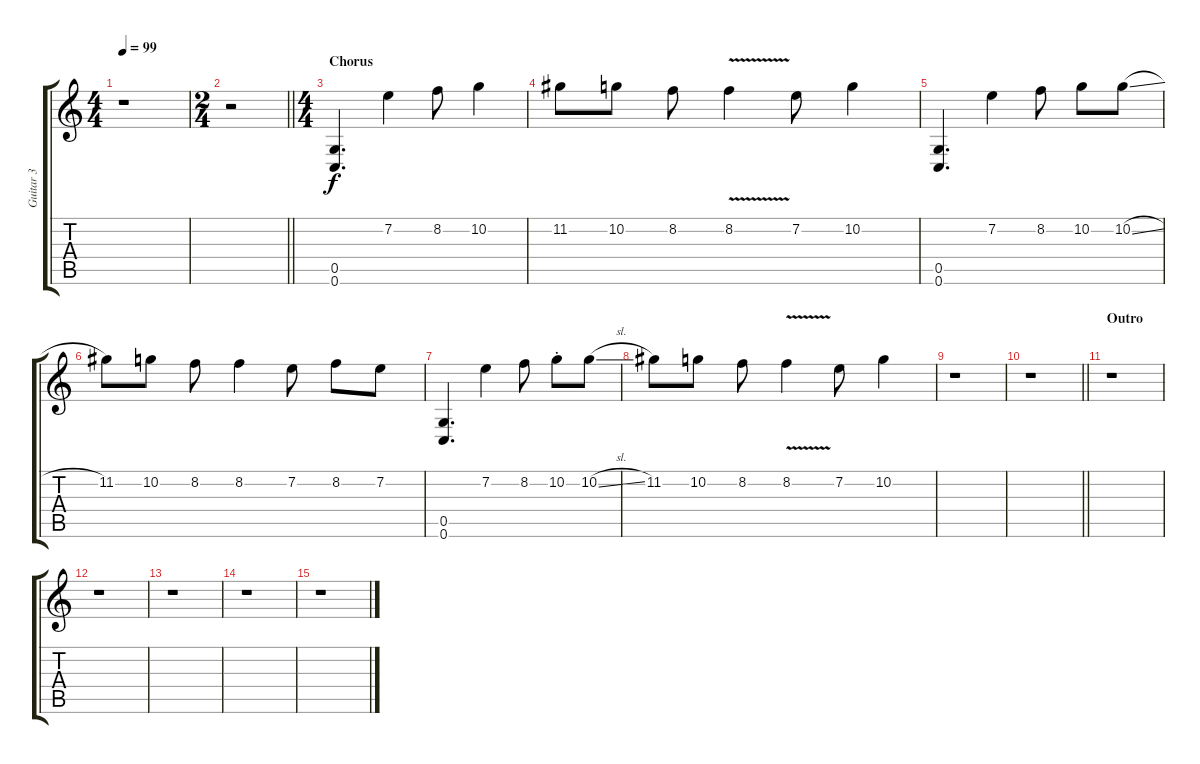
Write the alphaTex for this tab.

\track ("Guitar 3" "Guitar 3") {instrument distortionguitar}
\staff {score tabs}
\tuning (D4 A3 F3 C3 G2 C2) {hide}
\ts (4 4)
\tempo 99
\clef g2
\ks c
r.1{dy f} |
\ts (2 4)
\barLineRight lightlight
r.2 |
\ts (4 4)
\section ("" "Chorus")
(0.5 0.6).4{d} 7.2.4 8.2.8 10.2.4 |
11.2.8 10.2.8 8.2.8 8.2{v}.4 7.2.8 10.2.4 |
(0.5 0.6).4{d} 7.2.4 8.2.8 10.2.8 10.2{sl}.8 |
11.2.8 10.2.8 8.2.8 8.2.4 7.2.8 8.2.8 7.2.8 |
(0.5 0.6).4{d} 7.2.4 8.2.8 10.2{st}.8 10.2{sl}.8 |
11.2.8 10.2.8 8.2.8 8.2{v}.4 7.2.8 10.2.4 |
r.1 |
\barLineRight lightlight
r.1 |
\section ("" "Outro")
r.1 |
r.1 |
r.1 |
r.1 |
r.1
